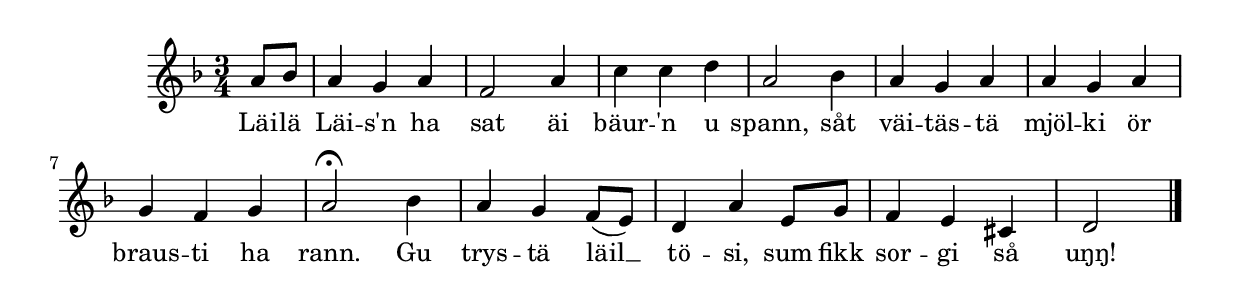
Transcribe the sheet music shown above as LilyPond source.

{
\time 3/4
\key d \minor

\partial 4
 a'8 bes'  | 
 a'4 g' a'  | 
 f'2 a'4  | 
 c'' c'' d''  | 
 a'2 bes'4  | 
 a' g' a'  | 
 a' g' a'  | 
 g' f' g'  | 
 a'2-\fermata bes'4  | 
 a' g' f'8-( e'-)  | 
 d'4 a' e'8 g'  | 
 f'4 e' cis'  | 
 d'2 \bar "|."
 }
 \addlyrics {
     Läi -- lä Läi -- s'n ha sat äi bäur -- 'n u spann, såt
     väi -- täs -- tä mjöl -- ki ör braus -- ti ha rann. Gu trys -- tä läil __
     tö -- si, sum fikk sor -- gi så uŋŋ!
}
